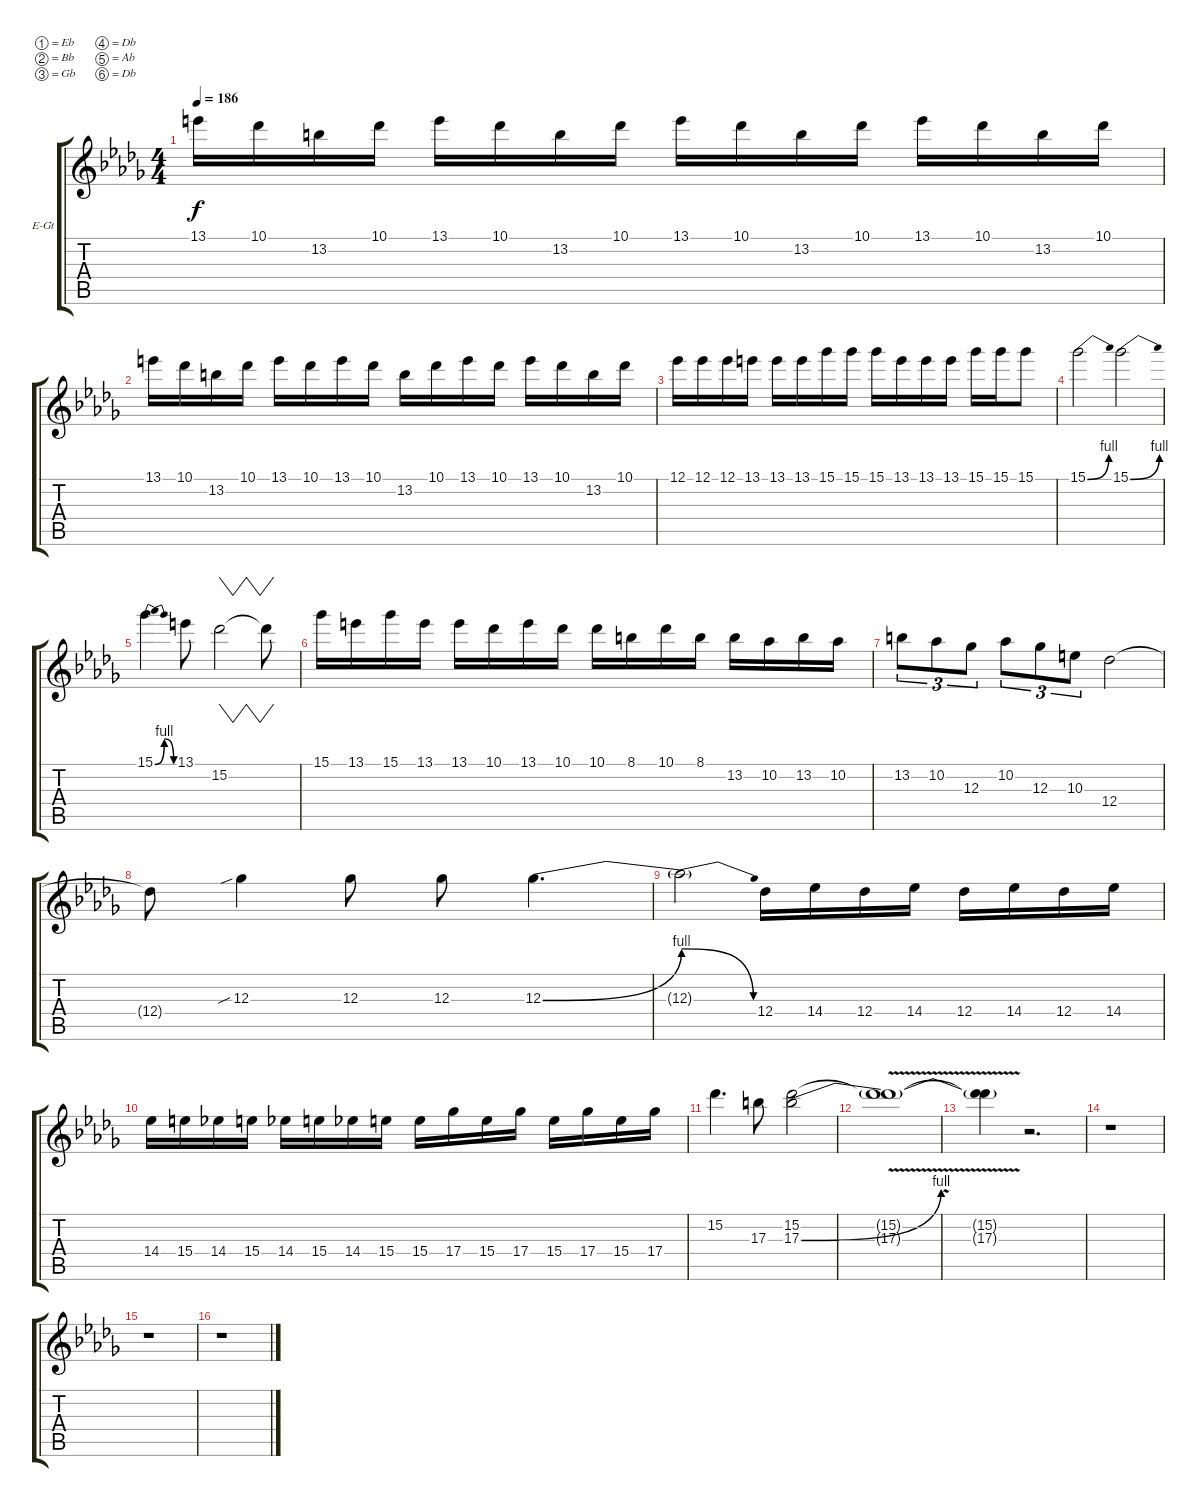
\bracketExtendMode groupsimilarinstruments
\firstSystemTrackNameOrientation horizontal
\otherSystemsTrackNameOrientation horizontal
\track ("Solo Guitar" "E-Gt") {instrument distortionguitar}
\staff {score tabs}
\tuning (Eb4 Bb3 Gb3 Db3 Ab2 Db2)
\ts (4 4)
\tempo 186
\clef g2
\ks db
13.1.16{dy f} 10.1.16 13.2.16 10.1.16 13.1.16 10.1.16 13.2.16 10.1.16 13.1.16 10.1.16 13.2.16 10.1.16 13.1.16 10.1.16 13.2.16 10.1.16 |
13.1.16 10.1.16 13.2.16 10.1.16 13.1.16 10.1.16 13.1.16 10.1.16 13.2.16 10.1.16 13.1.16 10.1.16 13.1.16 10.1.16 13.2.16 10.1.16 |
12.1.16 12.1.16 12.1.16 13.1.16 13.1.16 13.1.16 15.1.16 15.1.16 15.1.16 13.1.16 13.1.16 13.1.16 15.1.16 15.1.16 15.1.8 |
15.1{be (bend 0 0 60 4)}.2 15.1{be (bend 0 0 60 4)}.2 |
15.1{be (bendrelease 0 0 30 4 30 4 60 0)}.4 13.1.8 15.2.2{vw} 15.2{t}.8{vw} |
15.1.16 13.1.16 15.1.16 13.1.16 13.1.16 10.1.16 13.1.16 10.1.16 10.1.16 8.1.16 10.1.16 8.1.16 13.2.16 10.2.16 13.2.16 10.2.16 |
13.2.8{tu (3 2)} 10.2.8{tu (3 2)} 12.3.8{tu (3 2)} 10.2.8{tu (3 2)} 12.3.8{tu (3 2)} 10.3.8{tu (3 2)} 12.4.2 |
12.4{t}.8 12.3{sib}.4 12.3.8 12.3.8 12.3{be (bend 0 0 60 4)}.4{d} |
12.3{be (release 0 4 60 0) t}.2 12.4.16 14.4.16 12.4.16 14.4.16 12.4.16 14.4.16 12.4.16 14.4.16 |
14.4.16 15.4.16 14.4.16 15.4.16 14.4.16 15.4.16 14.4.16 15.4.16 15.4.16 17.4.16 15.4.16 17.4.16 15.4.16 17.4.16 15.4.16 17.4.16 |
15.2.4{d} 17.3.8 (15.2 17.3{be (bend 0 0 60 4)}).2 |
(15.2{v t} 17.3{v t}).1 |
(15.2{v t} 17.3{v t}).4 r.2{d} |
r.1 |
r.1 |
r.1
